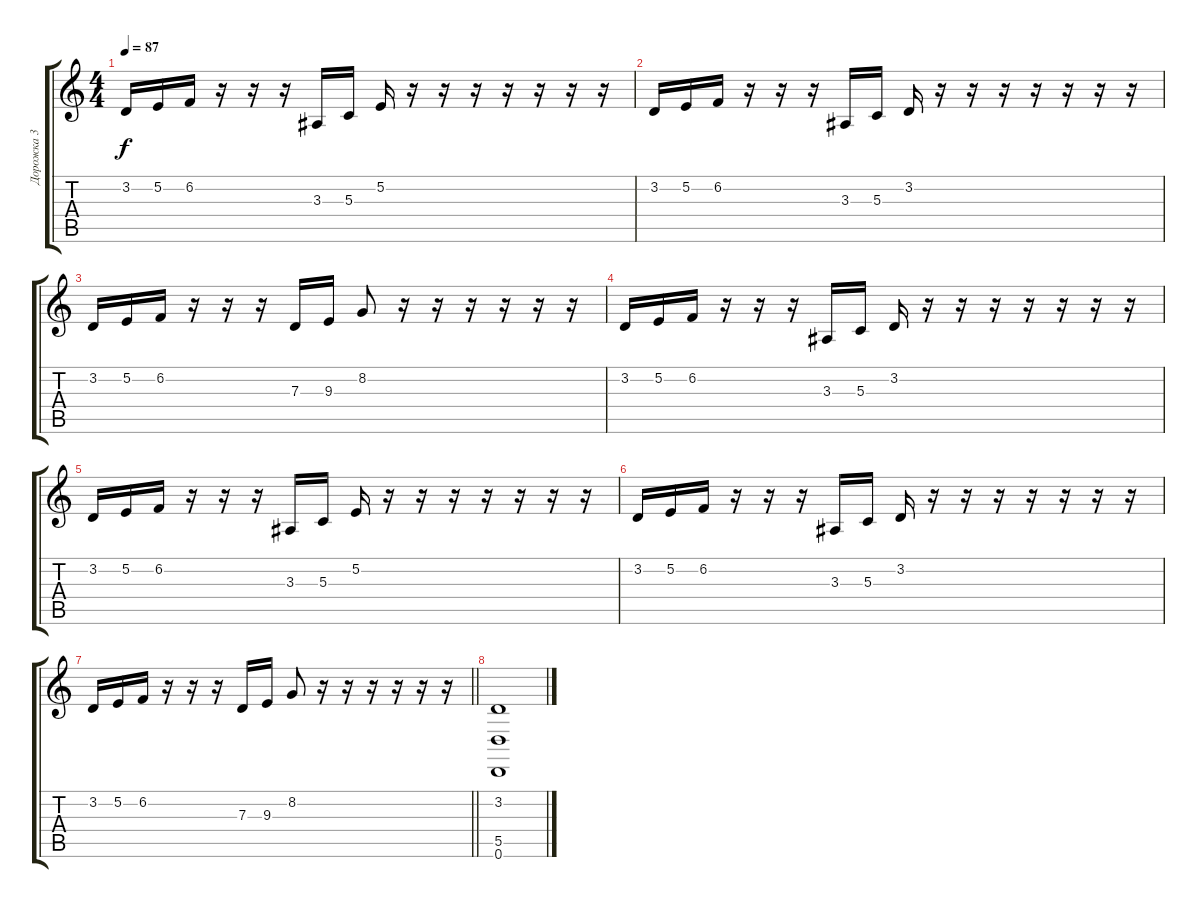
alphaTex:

\track ("Дорожка 3" "Дорожка 3") {instrument stringensemble1}
\staff {score tabs}
\tuning (E4 B3 G3 D3 A2 D2) {hide}
\ts (4 4)
\tempo 87
\clef g2
\ks c
3.2.16{dy f} 5.2.16 6.2.16 r.16 r.16 r.16 3.3.16 5.3.16 5.2.16 r.16 r.16 r.16 r.16 r.16 r.16 r.16 |
3.2.16 5.2.16 6.2.16 r.16 r.16 r.16 3.3.16 5.3.16 3.2.16 r.16 r.16 r.16 r.16 r.16 r.16 r.16 |
3.2.16 5.2.16 6.2.16 r.16 r.16 r.16 7.3.16 9.3.16 8.2.8 r.16 r.16 r.16 r.16 r.16 r.16 |
3.2.16 5.2.16 6.2.16 r.16 r.16 r.16 3.3.16 5.3.16 3.2.16 r.16 r.16 r.16 r.16 r.16 r.16 r.16 |
3.2.16 5.2.16 6.2.16 r.16 r.16 r.16 3.3.16 5.3.16 5.2.16 r.16 r.16 r.16 r.16 r.16 r.16 r.16 |
3.2.16 5.2.16 6.2.16 r.16 r.16 r.16 3.3.16 5.3.16 3.2.16 r.16 r.16 r.16 r.16 r.16 r.16 r.16 |
\barLineRight lightlight
3.2.16 5.2.16 6.2.16 r.16 r.16 r.16 7.3.16 9.3.16 8.2.8 r.16 r.16 r.16 r.16 r.16 r.16 |
(3.2 5.5 0.6).1{volume 0}
